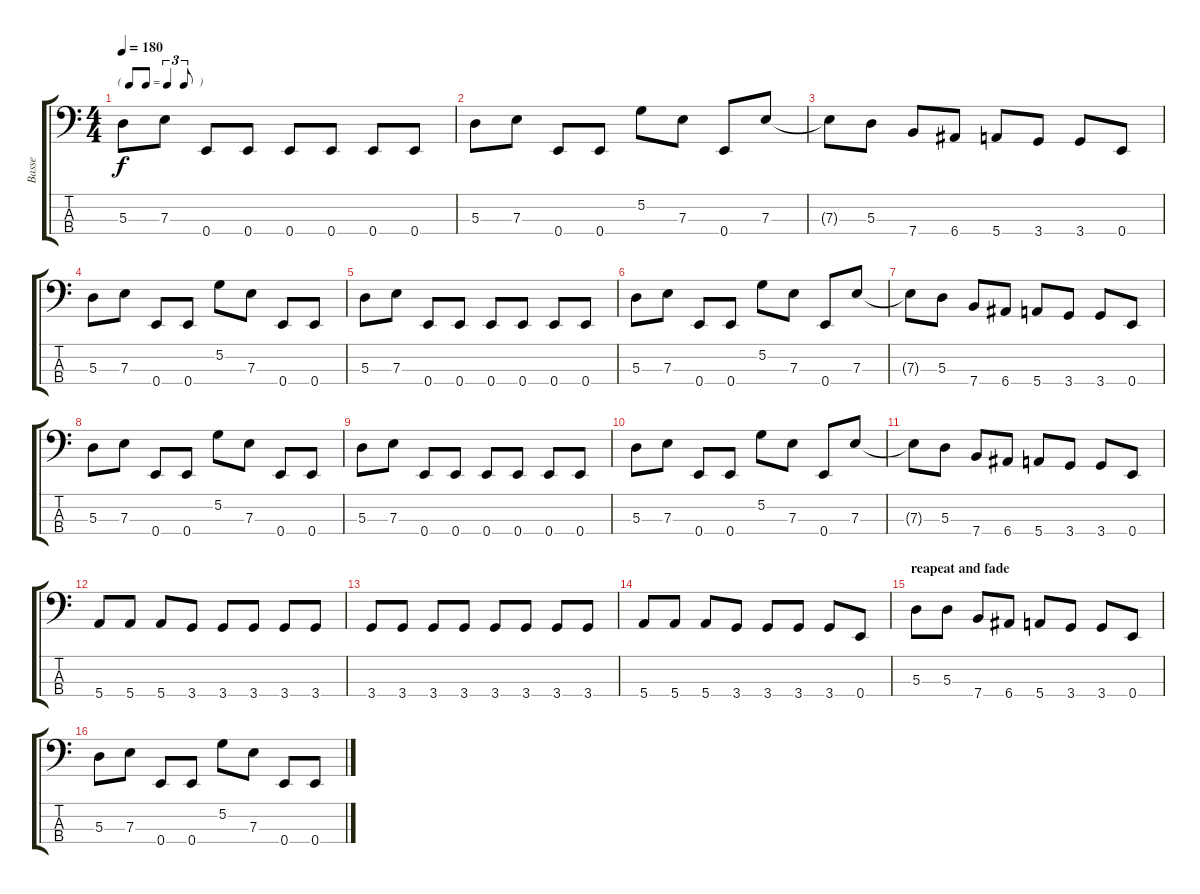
\track ("Basse" "Basse") {instrument electricbassfinger}
\staff {score tabs}
\tuning (G2 D2 A1 E1) {hide}
\ts (4 4)
\tf triplet8th
\tempo 180
\clef f4
\ks c
5.3.8{dy f} 7.3.8 0.4.8 0.4.8 0.4.8 0.4.8 0.4.8 0.4.8 |
5.3.8 7.3.8 0.4.8 0.4.8 5.2.8 7.3.8 0.4.8 7.3.8 |
7.3{t}.8 5.3.8 7.4.8 6.4.8 5.4.8 3.4.8 3.4.8 0.4.8 |
5.3.8 7.3.8 0.4.8 0.4.8 5.2.8 7.3.8 0.4.8 0.4.8 |
5.3.8 7.3.8 0.4.8 0.4.8 0.4.8 0.4.8 0.4.8 0.4.8 |
5.3.8 7.3.8 0.4.8 0.4.8 5.2.8 7.3.8 0.4.8 7.3.8 |
7.3{t}.8 5.3.8 7.4.8 6.4.8 5.4.8 3.4.8 3.4.8 0.4.8 |
5.3.8 7.3.8 0.4.8 0.4.8 5.2.8 7.3.8 0.4.8 0.4.8 |
5.3.8 7.3.8 0.4.8 0.4.8 0.4.8 0.4.8 0.4.8 0.4.8 |
5.3.8 7.3.8 0.4.8 0.4.8 5.2.8 7.3.8 0.4.8 7.3.8 |
7.3{t}.8 5.3.8 7.4.8 6.4.8 5.4.8 3.4.8 3.4.8 0.4.8 |
5.4.8 5.4.8 5.4.8 3.4.8 3.4.8 3.4.8 3.4.8 3.4.8 |
3.4.8 3.4.8 3.4.8 3.4.8 3.4.8 3.4.8 3.4.8 3.4.8 |
5.4.8 5.4.8 5.4.8 3.4.8 3.4.8 3.4.8 3.4.8 0.4.8 |
\section ("" "reapeat and fade")
5.3.8 5.3.8 7.4.8 6.4.8 5.4.8 3.4.8 3.4.8 0.4.8 |
5.3.8 7.3.8 0.4.8 0.4.8 5.2.8 7.3.8 0.4.8 0.4.8
